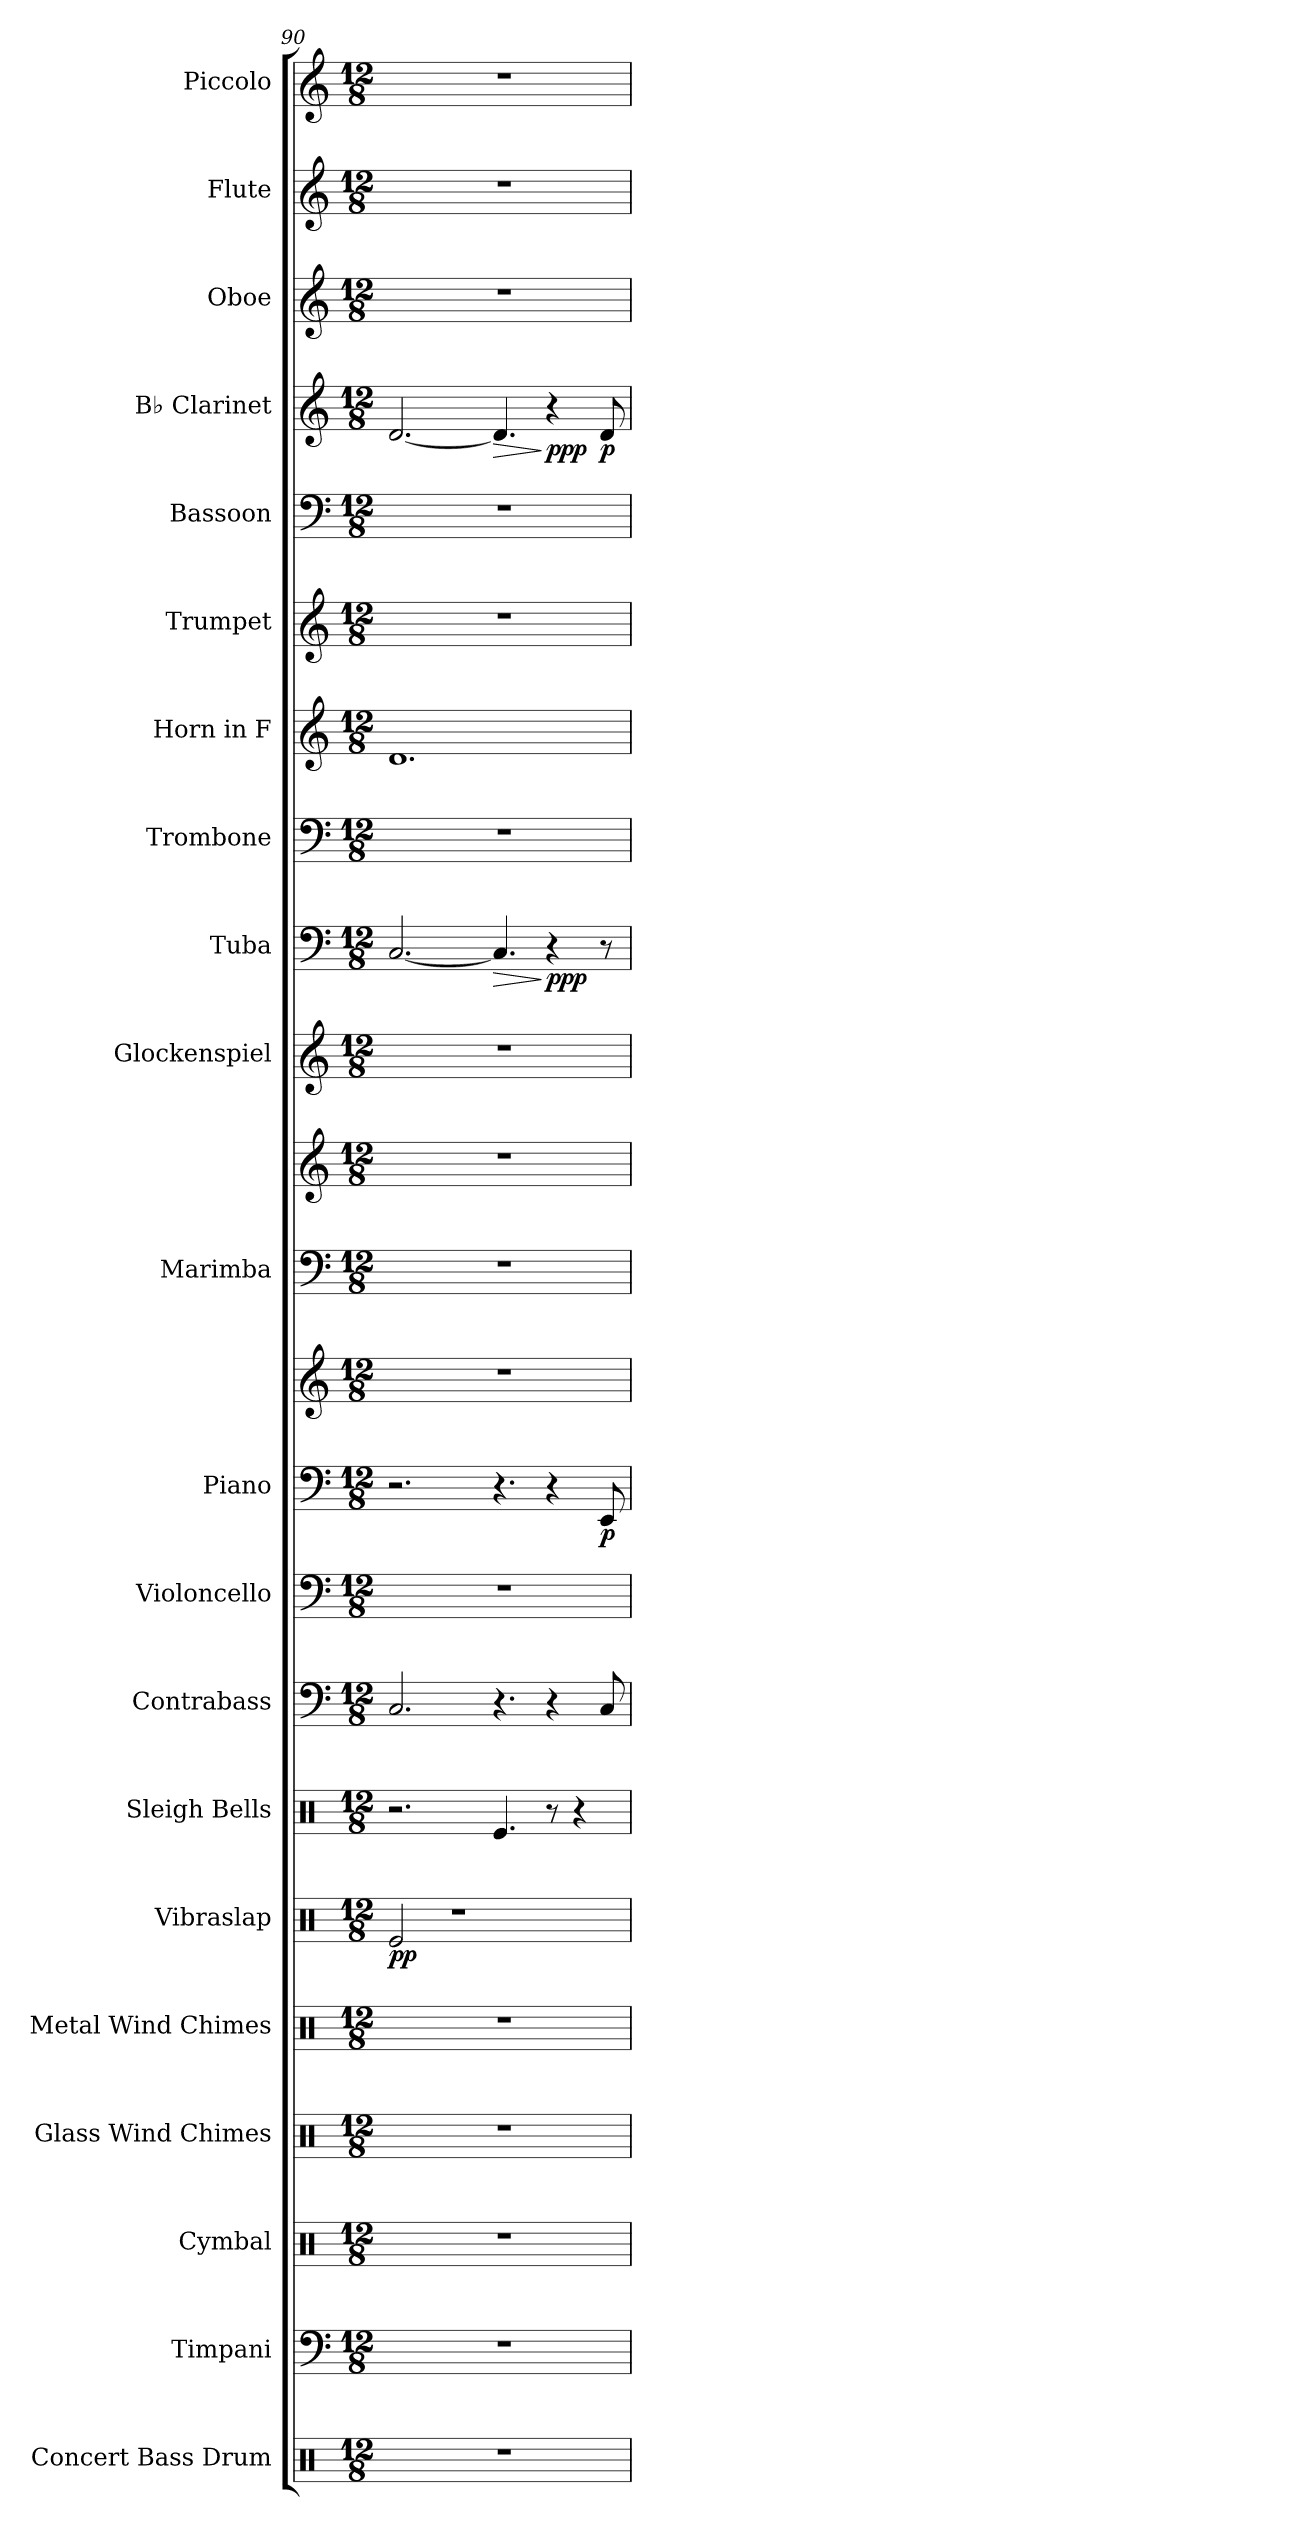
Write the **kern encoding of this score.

**kern	**kern	**kern	**kern	**kern	**kern	**dynam	**kern	**kern	**kern	**kern	**kern	**dynam	**kern	**kern	**kern	**kern	**dynam	**kern	**kern	**kern	**kern	**kern	**dynam	**kern	**kern	**kern
*part21	*part20	*part19	*part18	*part17	*part16	*part16	*part15	*part14	*part13	*part12	*part12	*part12	*part11	*part11	*part10	*part9	*part9	*part8	*part7	*part6	*part5	*part4	*part4	*part3	*part2	*part1
*staff23	*staff22	*staff21	*staff20	*staff19	*staff18	*staff18	*staff17	*staff16	*staff15	*staff14	*staff13	*staff13/14	*staff12	*staff11	*staff10	*staff9	*staff9	*staff8	*staff7	*staff6	*staff5	*staff4	*staff4	*staff3	*staff2	*staff1
*I"Concert Bass Drum	*I"Timpani	*I"Cymbal	*I"Glass Wind Chimes	*I"Metal Wind Chimes	*I"Vibraslap	*	*I"Sleigh Bells	*I"Contrabass	*I"Violoncello	*I"Piano	*	*	*I"Marimba	*	*I"Glockenspiel	*I"Tuba	*	*I"Trombone	*I"Horn in F	*I"Trumpet	*I"Bassoon	*I"B♭ Clarinet	*	*I"Oboe	*I"Flute	*I"Piccolo
*I'Con. BD	*I'Timp.	*I'Cym.	*I'Gl. Wn Ch.	*I'Met. Wn Ch.	*I'Vibslp.	*	*I'Sle. Be.	*I'Cb.	*I'Vc.	*I'Pno.	*	*	*I'Mrm.	*	*I'Glock.	*I'Tba.	*	*I'Tbn.	*	*I'Tpt.	*I'Bsn.	*I'B♭ Cl.	*	*I'Ob.	*I'Fl.	*I'Picc.
*clefX	*clefF4	*clefX	*clefX	*clefX	*clefX	*	*clefX	*clefF4	*clefF4	*clefF4	*clefG2	*	*clefF4	*clefG2	*clefG2	*clefF4	*	*clefF4	*clefG2	*clefG2	*clefF4	*clefG2	*	*clefG2	*clefG2	*clefG2
*	*	*	*	*	*	*	*	*ITrd7c12	*	*	*	*	*	*	*ITrd-14c-24	*	*	*	*ITrd4c7	*ITrd1c2	*	*ITrd1c2	*	*	*	*ITrd-7c-12
*k[]	*k[]	*k[]	*k[]	*k[]	*k[]	*	*k[]	*k[]	*k[]	*k[]	*k[]	*	*k[]	*k[]	*k[]	*k[]	*	*k[]	*k[b-]	*k[b-e-]	*k[]	*k[b-e-]	*	*k[]	*k[]	*k[]
*M12/8	*M12/8	*M12/8	*M12/8	*M12/8	*M12/8	*	*M12/8	*M12/8	*M12/8	*M12/8	*M12/8	*	*M12/8	*M12/8	*M12/8	*M12/8	*	*M12/8	*M12/8	*M12/8	*M12/8	*M12/8	*	*M12/8	*M12/8	*M12/8
=90	=90	=90	=90	=90	=90	=90	=90	=90	=90	=90	=90	=90	=90	=90	=90	=90	=90	=90	=90	=90	=90	=90	=90	=90	=90	=90
!	!	!	!	!	!	!LO:DY:b	!	!	!	!	!	!	!	!	!	!	!	!	!	!	!	!	!	!	!	!
1.r	1.r	1.r	1.r	1.r	2Re/	pp	2.r	2.CC/	1.r	2.r	1.r	.	1.r	1.r	1.r	[2.C/	.	1.r	1.G	1.r	1.r	[2.c/	.	1.r	1.r	1.r
.	.	.	.	.	1r	.	.	.	.	.	.	.	.	.	.	.	.	.	.	.	.	.	.	.	.	.
!	!	!	!	!	!	!	!	!	!	!	!	!	!	!	!	!	!LO:HP:b	!	!	!	!	!	!LO:HP:b	!	!	!
.	.	.	.	.	.	.	4.Re/	4.r	.	4.r	.	.	.	.	.	4.C/]	>	.	.	.	.	4.c/]	>	.	.	.
!	!	!	!	!	!	!	!	!	!	!	!	!	!	!	!	!	!LO:DY:n=1:b	!	!	!	!	!	!LO:DY:n=1:b	!	!	!
.	.	.	.	.	.	.	8r	4r	.	4r	.	.	.	.	.	4r	] ppp	.	.	.	.	4r	] ppp	.	.	.
.	.	.	.	.	.	.	4r	.	.	.	.	.	.	.	.	.	.	.	.	.	.	.	.	.	.	.
!	!	!	!	!	!	!	!	!	!	!	!	!LO:DY:b=2	!	!	!	!	!	!	!	!	!	!	!LO:DY:n=2:b	!	!	!
.	.	.	.	.	.	.	.	8CC/	.	8EE/	.	p	.	.	.	8r	.	.	.	.	.	8c/	p	.	.	.
=	=	=	=	=	=	=	=	=	=	=	=	=	=	=	=	=	=	=	=	=	=	=	=	=	=	=
*-	*-	*-	*-	*-	*-	*-	*-	*-	*-	*-	*-	*-	*-	*-	*-	*-	*-	*-	*-	*-	*-	*-	*-	*-	*-	*-
